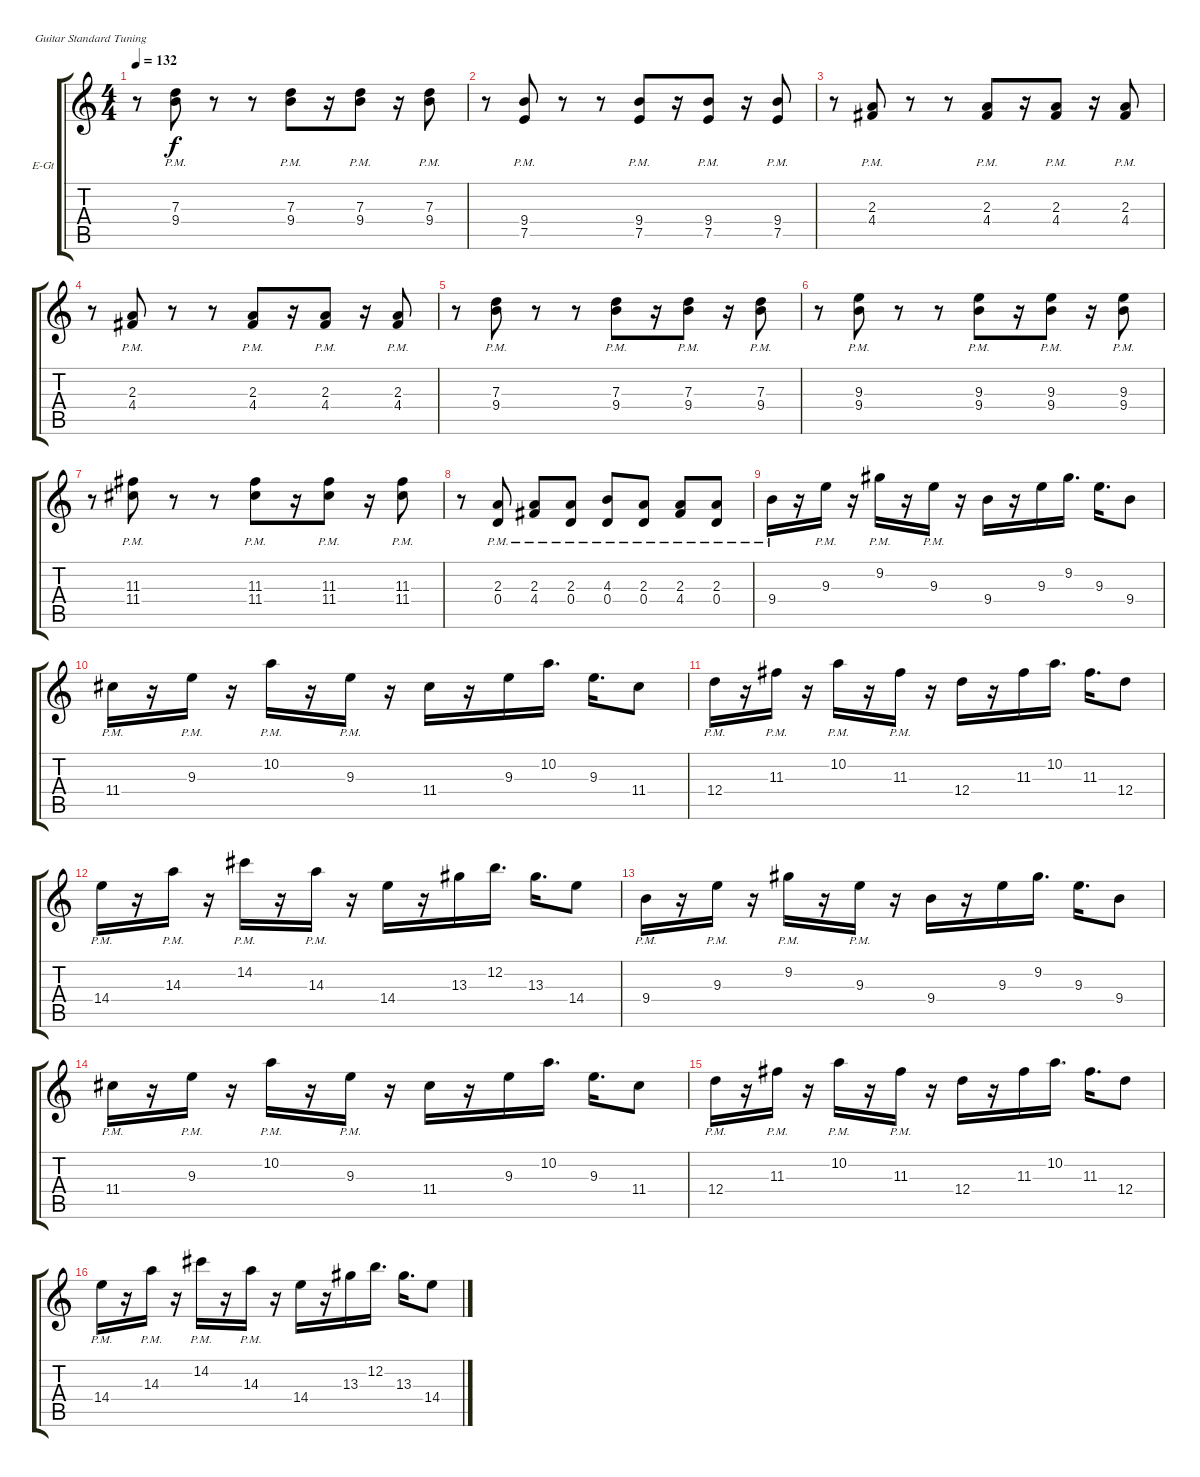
\defaultSystemsLayout 4
\bracketExtendMode groupsimilarinstruments
\firstSystemTrackNameOrientation horizontal
\otherSystemsTrackNameOrientation horizontal
\track ("Nick Valensi" "E-Gt") {instrument overdrivenguitar}
\staff {score tabs}
\tuning (E4 B3 G3 D3 A2 E2)
\ts (4 4)
\tempo 132
\clef g2
\ks c
r.8{dy f} (7.3{pm} 9.4{pm}).8 r.8 r.8 (7.3{pm} 9.4{pm}).8 r.16 (7.3{pm} 9.4{pm}).8 r.16 (7.3{pm} 9.4{pm}).8 |
r.8 (9.4{pm} 7.5{pm}).8 r.8 r.8 (9.4{pm} 7.5{pm}).8 r.16 (9.4{pm} 7.5{pm}).8 r.16 (9.4{pm} 7.5{pm}).8 |
r.8 (2.3{pm} 4.4{pm}).8 r.8 r.8 (2.3{pm} 4.4{pm}).8 r.16 (2.3{pm} 4.4{pm}).8 r.16 (2.3{pm} 4.4{pm}).8 |
r.8 (2.3{pm} 4.4{pm}).8 r.8 r.8 (2.3{pm} 4.4{pm}).8 r.16 (2.3{pm} 4.4{pm}).8 r.16 (2.3{pm} 4.4{pm}).8 |
r.8 (7.3{pm} 9.4{pm}).8 r.8 r.8 (7.3{pm} 9.4{pm}).8 r.16 (7.3{pm} 9.4{pm}).8 r.16 (7.3{pm} 9.4{pm}).8 |
r.8 (9.4{pm} 9.3{pm}).8 r.8 r.8 (9.4{pm} 9.3{pm}).8 r.16 (9.4{pm} 9.3{pm}).8 r.16 (9.4{pm} 9.3{pm}).8 |
r.8 (11.3{pm} 11.4{pm}).8 r.8 r.8 (11.3{pm} 11.4{pm}).8 r.16 (11.3{pm} 11.4{pm}).8 r.16 (11.3{pm} 11.4{pm}).8 |
r.8 (0.4{pm} 2.3{pm}).8 (4.4{pm} 2.3{pm}).8 (0.4{pm} 2.3{pm}).8 (4.3{pm} 0.4{pm}).8 (2.3{pm} 0.4{pm}).8 (4.4{pm} 2.3{pm}).8 (0.4{pm} 2.3{pm}).8 |
9.4{pm}.16 r.16 9.3{pm}.16 r.16 9.2{pm}.16 r.16 9.3{pm}.16 r.16 9.4.16 r.16 9.3.16 9.2.16{d} 9.3.16{d} 9.4.8 |
11.4{pm}.16 r.16 9.3{pm}.16 r.16 10.2{pm}.16 r.16 9.3{pm}.16 r.16 11.4.16 r.16 9.3.16 10.2.16{d} 9.3.16{d} 11.4.8 |
12.4{pm}.16 r.16 11.3{pm}.16 r.16 10.2{pm}.16 r.16 11.3{pm}.16 r.16 12.4.16 r.16 11.3.16 10.2.16{d} 11.3.16{d} 12.4.8 |
14.4{pm}.16 r.16 14.3{pm}.16 r.16 14.2{pm}.16 r.16 14.3{pm}.16 r.16 14.4.16 r.16 13.3.16 12.2.16{d} 13.3.16{d} 14.4.8 |
9.4{pm}.16 r.16 9.3{pm}.16 r.16 9.2{pm}.16 r.16 9.3{pm}.16 r.16 9.4.16 r.16 9.3.16 9.2.16{d} 9.3.16{d} 9.4.8 |
11.4{pm}.16 r.16 9.3{pm}.16 r.16 10.2{pm}.16 r.16 9.3{pm}.16 r.16 11.4.16 r.16 9.3.16 10.2.16{d} 9.3.16{d} 11.4.8 |
12.4{pm}.16 r.16 11.3{pm}.16 r.16 10.2{pm}.16 r.16 11.3{pm}.16 r.16 12.4.16 r.16 11.3.16 10.2.16{d} 11.3.16{d} 12.4.8 |
14.4{pm}.16 r.16 14.3{pm}.16 r.16 14.2{pm}.16 r.16 14.3{pm}.16 r.16 14.4.16 r.16 13.3.16 12.2.16{d} 13.3.16{d} 14.4.8
